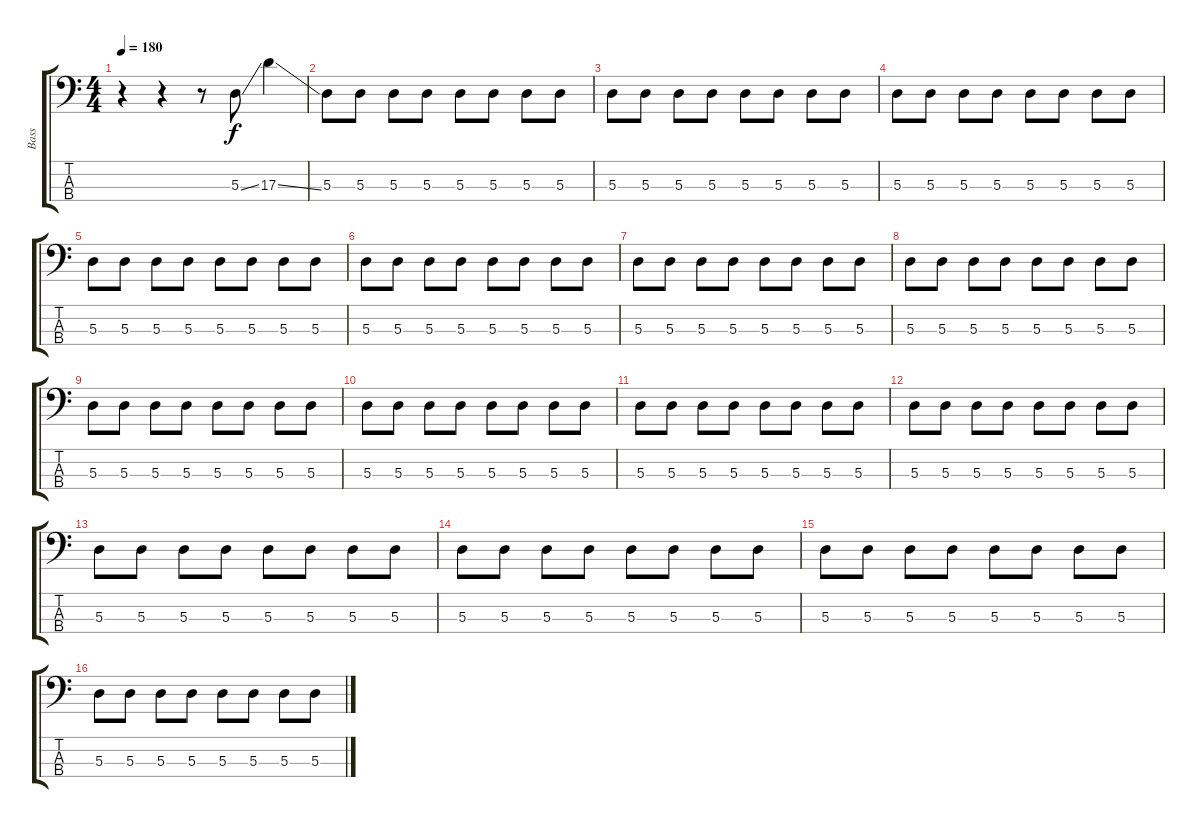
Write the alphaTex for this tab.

\track ("Bass" "Bass") {instrument electricbassfinger}
\staff {score tabs}
\tuning (G2 D2 A1 E1) {hide}
\ts (4 4)
\tempo 180
\clef f4
\ks c
r.4{dy f instrument electricbassfinger} r.4 r.8 5.3{ss}.8 17.3{ss}.4 |
5.3.8 5.3.8 5.3.8 5.3.8 5.3.8 5.3.8 5.3.8 5.3.8 |
5.3.8 5.3.8 5.3.8 5.3.8 5.3.8 5.3.8 5.3.8 5.3.8 |
5.3.8 5.3.8 5.3.8 5.3.8 5.3.8 5.3.8 5.3.8 5.3.8 |
5.3.8 5.3.8 5.3.8 5.3.8 5.3.8 5.3.8 5.3.8 5.3.8 |
5.3.8 5.3.8 5.3.8 5.3.8 5.3.8 5.3.8 5.3.8 5.3.8 |
5.3.8 5.3.8 5.3.8 5.3.8 5.3.8 5.3.8 5.3.8 5.3.8 |
5.3.8 5.3.8 5.3.8 5.3.8 5.3.8 5.3.8 5.3.8 5.3.8 |
5.3.8 5.3.8 5.3.8 5.3.8 5.3.8 5.3.8 5.3.8 5.3.8 |
5.3.8 5.3.8 5.3.8 5.3.8 5.3.8 5.3.8 5.3.8 5.3.8 |
5.3.8 5.3.8 5.3.8 5.3.8 5.3.8 5.3.8 5.3.8 5.3.8 |
5.3.8 5.3.8 5.3.8 5.3.8 5.3.8 5.3.8 5.3.8 5.3.8 |
5.3.8 5.3.8 5.3.8 5.3.8 5.3.8 5.3.8 5.3.8 5.3.8 |
5.3.8 5.3.8 5.3.8 5.3.8 5.3.8 5.3.8 5.3.8 5.3.8 |
5.3.8 5.3.8 5.3.8 5.3.8 5.3.8 5.3.8 5.3.8 5.3.8 |
5.3.8 5.3.8 5.3.8 5.3.8 5.3.8 5.3.8 5.3.8 5.3.8
